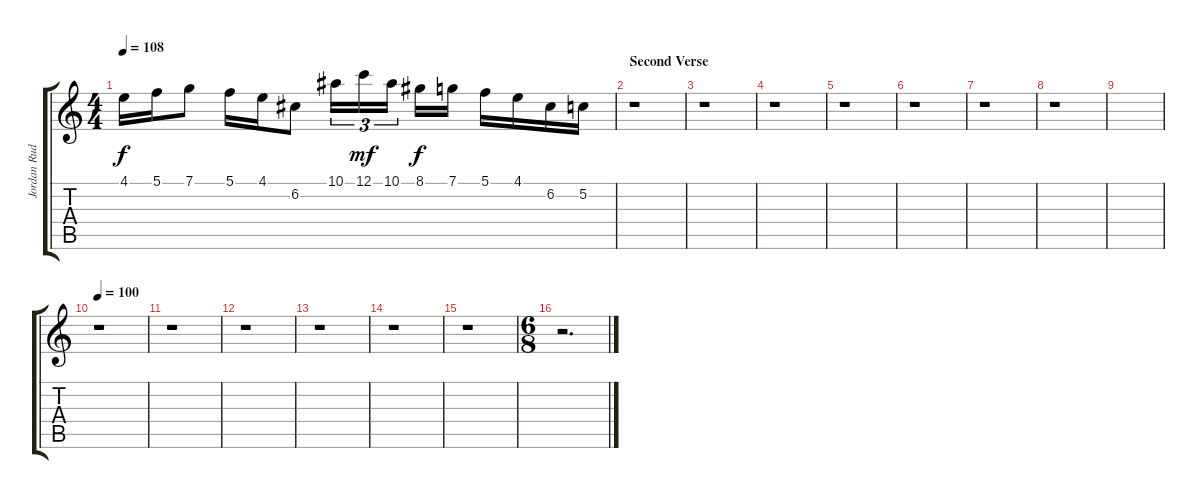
\track ("Jordan Rudess" "Jordan Rud") {instrument lead1square}
\staff {score tabs}
\tuning (C5 G4 Eb4 Bb3 F3 C3) {hide}
\ts (4 4)
\tempo 108
\clef g2
\ks c
4.1.16{dy f} 5.1.16 7.1.8 5.1.16 4.1.16 6.2.8 10.1.16{tu (3 2)} 12.1.16{tu (3 2) dy mf} 10.1.16{tu (3 2)} 8.1.16{dy f} 7.1.16 5.1.16 4.1.16 6.2.16 5.2.16 |
\section ("" "Second Verse")
r.1 |
r.1 |
r.1 |
r.1 |
r.1 |
r.1 |
r.1 |
|
\tempo 100
r.1 |
r.1 |
r.1 |
r.1 |
r.1 |
r.1 |
\ts (6 8)
r.2{d}
